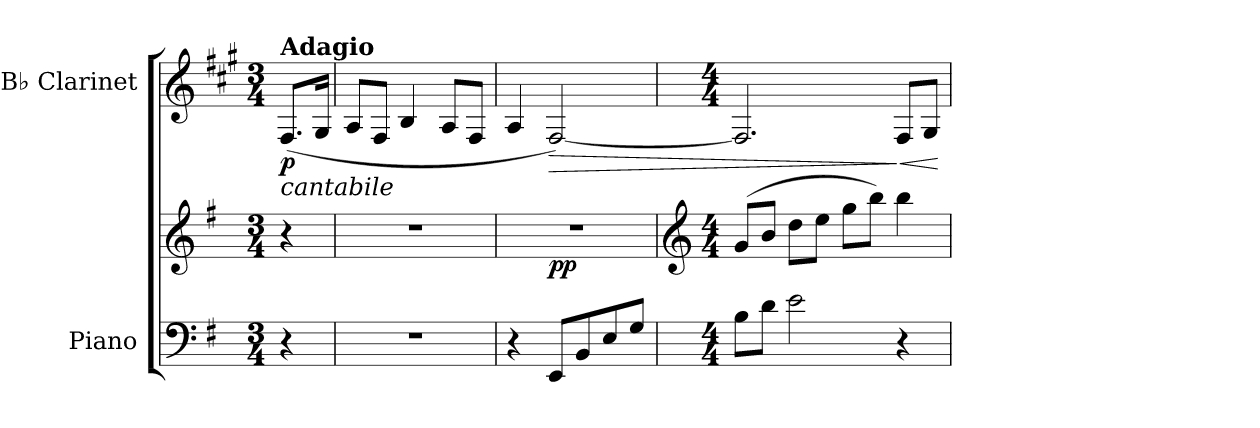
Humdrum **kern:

**kern	**kern	**dynam	**kern	**dynam
*part2	*part2	*part2	*part1	*part1
*staff3	*staff2	*staff2/3	*staff1	*staff1
*I"Piano	*	*	*I"B♭ Clarinet	*
*I'Pno.	*	*	*I'B♭ Cl.	*
*clefF4	*clefG2	*	*clefG2	*
*	*	*	*ITrd1c2	*
*k[f#]	*k[f#]	*	*k[f#]	*
*M3/4	*M3/4	*	*M3/4	*
*MM66	*MM66	*	*MM66	*
=1	=1	=1	=1	=1
!	!	!	!LO:TX:B:t=Adagio	!
!	!	!	!LO:TX:b:i:t=cantabile	!
!	!	!	!	!LO:DY:b
4r	4r	.	(>8.E/L	p
.	.	.	16F#/Jk	.
=2	=2	=2	=2	=2
2.r	2.r	.	8G/L	.
.	.	.	8E/J	.
.	.	.	4A/	.
.	.	.	8G/L	.
.	.	.	8E/J	.
=3	=3	=3	=3	=3
*	*^	*	*	*
4r	2.r	4ryy	.	4G/	.
!	!	!	!LO:DY:b	!	!LO:HP:b
8EE/L	.	2ryy	pp	[2E/)	>
8BB/	.	.	.	.	.
8E/	.	.	.	.	.
8G/J	.	.	.	.	.
*	*v	*v	*	*	*
=4	=4	=4	=4	=4
*	*clefG2	*	*	*
*M4/4	*M4/4	*	*M4/4	*
8B\L	(>8g/L	.	2.E/]	.
8d\J	8b/J	.	.	.
2e\	8dd\L	.	.	.
.	8ee\J	.	.	.
.	8gg\L	.	.	.
.	8bb\J)	.	.	.
!	!	!	!	!LO:HP:n=1:b
4r	4bb\	.	8E/L	] <
.	.	.	8F#/J	.
.	.	.	.	[
=	=	=	=	=
*-	*-	*-	*-	*-
